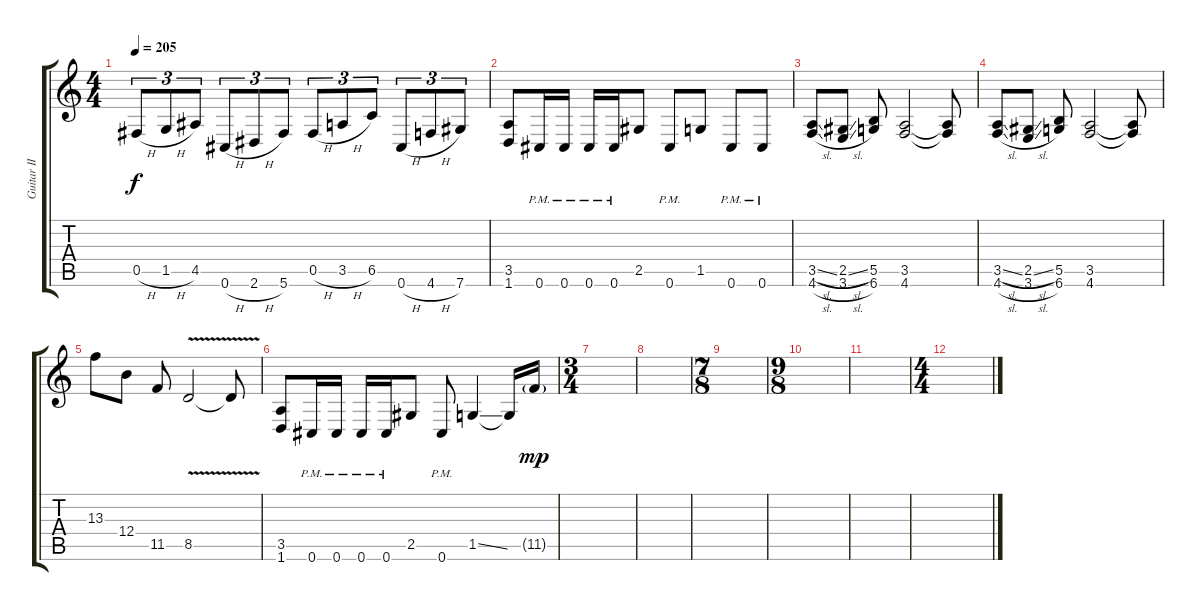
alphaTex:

\track ("Guitar II" "Guitar II") {instrument distortionguitar}
\staff {score tabs}
\tuning (Db4 Ab3 E3 B2 Gb2 Db2) {hide}
\ts (4 4)
\tempo 205
\clef g2
\ks c
0.5{h}.8{tu (3 2) dy f} 1.5{h}.8{tu (3 2)} 4.5.8{tu (3 2)} 0.6{h}.8{tu (3 2)} 2.6{h}.8{tu (3 2)} 5.6.8{tu (3 2)} 0.5{h}.8{tu (3 2)} 3.5{h}.8{tu (3 2)} 6.5.8{tu (3 2)} 0.6{h}.8{tu (3 2)} 4.6{h}.8{tu (3 2)} 7.6.8{tu (3 2)} |
(3.5 1.6).8 0.6{pm}.16 0.6{pm}.16 0.6{pm}.16 0.6{pm}.16 2.5.8 0.6{pm}.8 1.5.8 0.6{pm}.8 0.6{pm}.8 |
(3.5{sl} 4.6{sl}).8 (2.5{sl} 3.6{sl}).8 (5.5 6.6).8 (3.5 4.6).2 (3.5{t} 4.6{t}).8 |
(3.5{sl} 4.6{sl}).8 (2.5{sl} 3.6{sl}).8 (5.5 6.6).8 (3.5 4.6).2 (3.5{t} 4.6{t}).8 |
13.3.8 12.4.8 11.5.8 8.5{v}.2 8.5{t}.8 |
(3.5 1.6).8 0.6{pm}.16 0.6{pm}.16 0.6{pm}.16 0.6{pm}.16 2.5.8 0.6{pm}.8 1.5{ss}.4 1.5{t}.16 11.5{g}.16{dy mp} |
\ts (3 4)
|
|
\ts (7 8)
|
\ts (9 8)
|
|
\ts (4 4)
